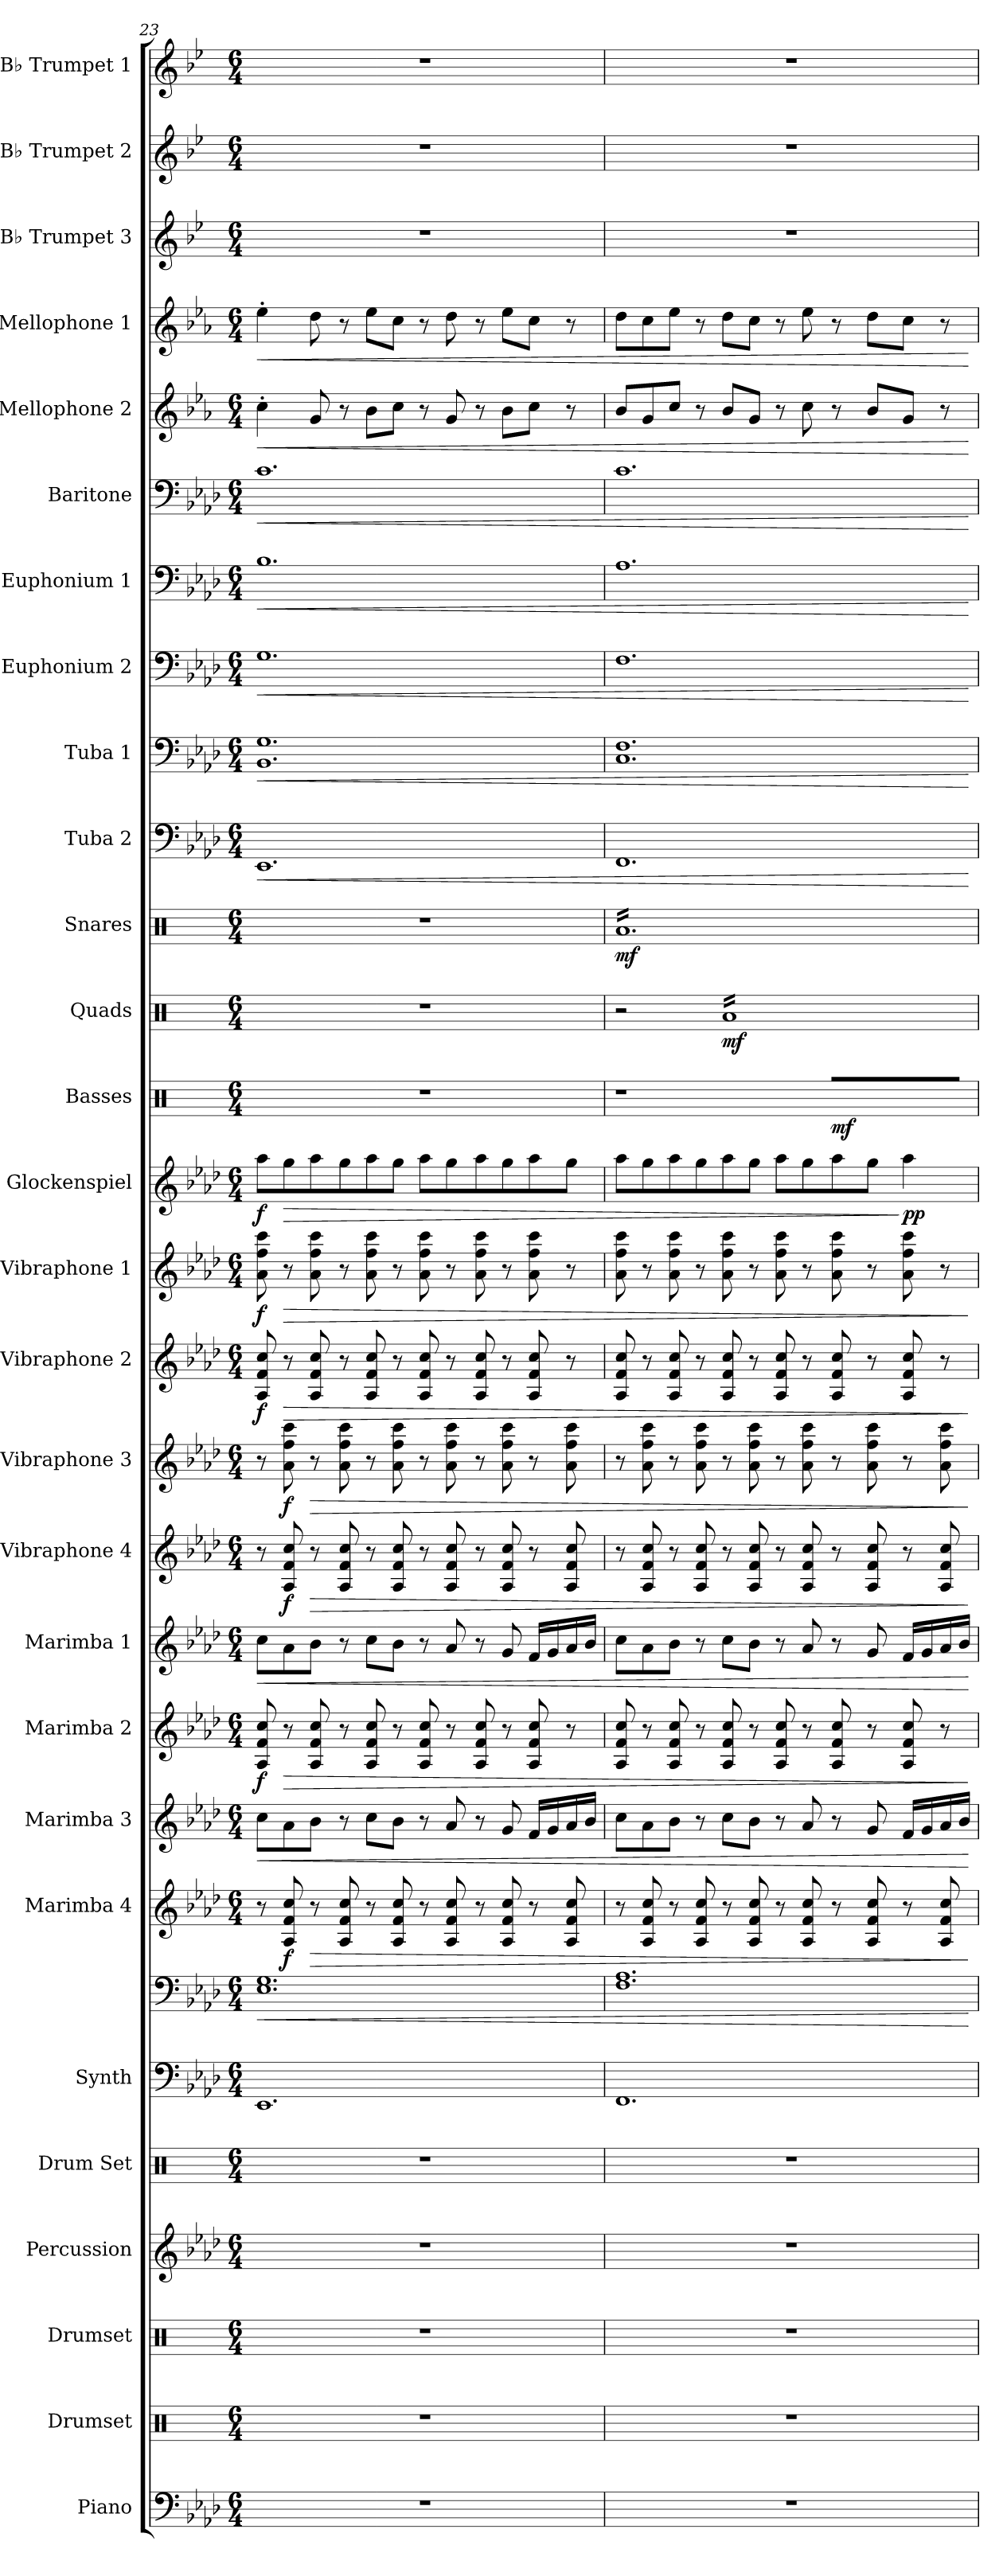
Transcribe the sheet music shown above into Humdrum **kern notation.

**kern	**kern	**kern	**kern	**kern	**kern	**kern	**dynam	**kern	**dynam	**kern	**dynam	**kern	**dynam	**kern	**dynam	**kern	**dynam	**kern	**dynam	**kern	**dynam	**kern	**dynam	**kern	**dynam	**kern	**dynam	**kern	**dynam	**kern	**dynam	**kern	**dynam	**kern	**dynam	**kern	**dynam	**kern	**dynam	**kern	**dynam	**kern	**dynam	**kern	**dynam	**kern	**kern	**kern
*part28	*part27	*part26	*part25	*part24	*part23	*part23	*part23	*part22	*part22	*part21	*part21	*part20	*part20	*part19	*part19	*part18	*part18	*part17	*part17	*part16	*part16	*part15	*part15	*part14	*part14	*part13	*part13	*part12	*part12	*part11	*part11	*part10	*part10	*part9	*part9	*part8	*part8	*part7	*part7	*part6	*part6	*part5	*part5	*part4	*part4	*part3	*part2	*part1
*staff29	*staff28	*staff27	*staff26	*staff25	*staff24	*staff23	*staff23/24	*staff22	*staff22	*staff21	*staff21	*staff20	*staff20	*staff19	*staff19	*staff18	*staff18	*staff17	*staff17	*staff16	*staff16	*staff15	*staff15	*staff14	*staff14	*staff13	*staff13	*staff12	*staff12	*staff11	*staff11	*staff10	*staff10	*staff9	*staff9	*staff8	*staff8	*staff7	*staff7	*staff6	*staff6	*staff5	*staff5	*staff4	*staff4	*staff3	*staff2	*staff1
*I"Piano	*I"Drumset	*I"Drumset	*I"Percussion	*I"Drum Set	*I"Synth	*	*	*I"Marimba 4	*	*I"Marimba 3	*	*I"Marimba 2	*	*I"Marimba 1	*	*I"Vibraphone 4	*	*I"Vibraphone 3	*	*I"Vibraphone 2	*	*I"Vibraphone 1	*	*I"Glockenspiel	*	*I"Basses	*	*I"Quads	*	*I"Snares	*	*I"Tuba 2	*	*I"Tuba 1	*	*I"Euphonium 2	*	*I"Euphonium 1	*	*I"Baritone	*	*I"Mellophone 2	*	*I"Mellophone 1	*	*I"B♭ Trumpet 3	*I"B♭ Trumpet 2	*I"B♭ Trumpet 1
*I'Pno.	*I'D. Set	*I'D. Set	*I'Perc.	*I'D. S.	*I'Synth	*	*	*I'Mrb. 4	*	*I'Mrb. 3	*	*I'Mrb. 2	*	*I'Mrb. 1	*	*I'Vibe. 4	*	*I'Vibe. 3	*	*I'Vibe. 2	*	*I'Vibe. 1	*	*I'Glock.	*	*I'B	*	*I'Q	*	*I'S	*	*I'Tuba 2	*	*I'Tuba 1	*	*I'Euph. 2	*	*I'Euph. 1	*	*I'Bar.	*	*I'Mello. 2	*	*I'Mello. 1	*	*I'B♭ Tpt. 3	*I'B♭ Tpt. 2	*I'B♭ Tpt. 1
*clefF4	*clefX	*clefX	*clefG2	*clefX	*clefF4	*clefF4	*	*clefG2	*	*clefG2	*	*clefG2	*	*clefG2	*	*clefG2	*	*clefG2	*	*clefG2	*	*clefG2	*	*clefG2	*	*clefX	*	*clefX	*	*clefX	*	*clefF4	*	*clefF4	*	*clefF4	*	*clefF4	*	*clefF4	*	*clefG2	*	*clefG2	*	*clefG2	*clefG2	*clefG2
*	*	*	*	*	*	*	*	*	*	*	*	*	*	*	*	*	*	*	*	*	*	*	*	*ITrd-14c-24	*	*	*	*	*	*	*	*	*	*	*	*	*	*	*	*	*	*ITrd4c7	*	*ITrd4c7	*	*ITrd1c2	*ITrd1c2	*ITrd1c2
*k[b-e-a-d-]	*k[]	*k[]	*k[b-e-a-d-]	*k[]	*k[b-e-a-d-]	*k[b-e-a-d-]	*	*k[b-e-a-d-]	*	*k[b-e-a-d-]	*	*k[b-e-a-d-]	*	*k[b-e-a-d-]	*	*k[b-e-a-d-]	*	*k[b-e-a-d-]	*	*k[b-e-a-d-]	*	*k[b-e-a-d-]	*	*k[b-e-a-d-]	*	*k[]	*	*k[]	*	*k[]	*	*k[b-e-a-d-]	*	*k[b-e-a-d-]	*	*k[b-e-a-d-]	*	*k[b-e-a-d-]	*	*k[b-e-a-d-]	*	*k[b-e-a-d-]	*	*k[b-e-a-d-]	*	*k[b-e-a-d-]	*k[b-e-a-d-]	*k[b-e-a-d-]
*M6/4	*M6/4	*M6/4	*M6/4	*M6/4	*M6/4	*M6/4	*	*M6/4	*	*M6/4	*	*M6/4	*	*M6/4	*	*M6/4	*	*M6/4	*	*M6/4	*	*M6/4	*	*M6/4	*	*M6/4	*	*M6/4	*	*M6/4	*	*M6/4	*	*M6/4	*	*M6/4	*	*M6/4	*	*M6/4	*	*M6/4	*	*M6/4	*	*M6/4	*M6/4	*M6/4
=23	=23	=23	=23	=23	=23	=23	=23	=23	=23	=23	=23	=23	=23	=23	=23	=23	=23	=23	=23	=23	=23	=23	=23	=23	=23	=23	=23	=23	=23	=23	=23	=23	=23	=23	=23	=23	=23	=23	=23	=23	=23	=23	=23	=23	=23	=23	=23	=23
!	!	!	!	!	!	!	!LO:HP:b	!	!	!	!LO:HP:b	!	!LO:DY:b	!	!LO:HP:b	!	!	!	!	!	!LO:DY:b	!	!LO:DY:b	!	!LO:DY:b	!	!	!	!	!	!	!	!LO:HP:b	!	!LO:HP:b	!	!LO:HP:b	!	!LO:HP:b	!	!LO:HP:b	!	!LO:HP:b	!	!LO:HP:b	!	!	!
1.r	1.r	1.r	1.r	1.r	1.EE-	1.E- 1.G	<	8r	.	8cc\L	<	8A-/ 8f/ 8cc/	f	8cc\L	<	8r	.	8r	.	8A-/ 8f/ 8cc/	f	8a-\ 8ff\ 8ccc\	f	8aaaa-\L	f	1.r	.	1.r	.	1.r	.	1.EE-	<	1.BB- 1.G	<	1.G	<	1.B-	<	1.c	<	4f'\	<	4a-'\	<	1.r	1.r	1.r
!	!	!	!	!	!	!	!	!	!LO:DY:b	!	!	!	!LO:HP:b	!	!	!	!LO:DY:b	!	!LO:DY:b	!	!LO:HP:b	!	!LO:HP:b	!	!LO:HP:b	!	!	!	!	!	!	!	!	!	!	!	!	!	!	!	!	!	!	!	!	!	!	!
.	.	.	.	.	.	.	.	8A-/ 8f/ 8cc/	f	8a-\	.	8r	>	8a-\	.	8A-/ 8f/ 8cc/	f	8a-\ 8ff\ 8ccc\	f	8r	>	8r	>	8gggg\	>	.	.	.	.	.	.	.	.	.	.	.	.	.	.	.	.	.	.	.	.	.	.	.
!	!	!	!	!	!	!	!	!	!LO:HP:b	!	!	!	!	!	!	!	!LO:HP:b	!	!LO:HP:b	!	!	!	!	!	!	!	!	!	!	!	!	!	!	!	!	!	!	!	!	!	!	!	!	!	!	!	!	!
.	.	.	.	.	.	.	.	8r	>	8b-\J	.	8A-/ 8f/ 8cc/	.	8b-\J	.	8r	>	8r	>	8A-/ 8f/ 8cc/	.	8a-\ 8ff\ 8ccc\	.	8aaaa-\	.	.	.	.	.	.	.	.	.	.	.	.	.	.	.	.	.	8c/	.	8g\	.	.	.	.
.	.	.	.	.	.	.	.	8A-/ 8f/ 8cc/	.	8r	.	8r	.	8r	.	8A-/ 8f/ 8cc/	.	8a-\ 8ff\ 8ccc\	.	8r	.	8r	.	8gggg\	.	.	.	.	.	.	.	.	.	.	.	.	.	.	.	.	.	8r	.	8r	.	.	.	.
.	.	.	.	.	.	.	.	8r	.	8cc\L	.	8A-/ 8f/ 8cc/	.	8cc\L	.	8r	.	8r	.	8A-/ 8f/ 8cc/	.	8a-\ 8ff\ 8ccc\	.	8aaaa-\	.	.	.	.	.	.	.	.	.	.	.	.	.	.	.	.	.	8e-\L	.	8a-\L	.	.	.	.
.	.	.	.	.	.	.	.	8A-/ 8f/ 8cc/	.	8b-\J	.	8r	.	8b-\J	.	8A-/ 8f/ 8cc/	.	8a-\ 8ff\ 8ccc\	.	8r	.	8r	.	8gggg\J	.	.	.	.	.	.	.	.	.	.	.	.	.	.	.	.	.	8f\J	.	8f\J	.	.	.	.
.	.	.	.	.	.	.	.	8r	.	8r	.	8A-/ 8f/ 8cc/	.	8r	.	8r	.	8r	.	8A-/ 8f/ 8cc/	.	8a-\ 8ff\ 8ccc\	.	8aaaa-\L	.	.	.	.	.	.	.	.	.	.	.	.	.	.	.	.	.	8r	.	8r	.	.	.	.
.	.	.	.	.	.	.	.	8A-/ 8f/ 8cc/	.	8a-/	.	8r	.	8a-/	.	8A-/ 8f/ 8cc/	.	8a-\ 8ff\ 8ccc\	.	8r	.	8r	.	8gggg\	.	.	.	.	.	.	.	.	.	.	.	.	.	.	.	.	.	8c/	.	8g\	.	.	.	.
.	.	.	.	.	.	.	.	8r	.	8r	.	8A-/ 8f/ 8cc/	.	8r	.	8r	.	8r	.	8A-/ 8f/ 8cc/	.	8a-\ 8ff\ 8ccc\	.	8aaaa-\	.	.	.	.	.	.	.	.	.	.	.	.	.	.	.	.	.	8r	.	8r	.	.	.	.
.	.	.	.	.	.	.	.	8A-/ 8f/ 8cc/	.	8g/	.	8r	.	8g/	.	8A-/ 8f/ 8cc/	.	8a-\ 8ff\ 8ccc\	.	8r	.	8r	.	8gggg\	.	.	.	.	.	.	.	.	.	.	.	.	.	.	.	.	.	8e-\L	.	8a-\L	.	.	.	.
.	.	.	.	.	.	.	.	8r	.	16f/LL	.	8A-/ 8f/ 8cc/	.	16f/LL	.	8r	.	8r	.	8A-/ 8f/ 8cc/	.	8a-\ 8ff\ 8ccc\	.	8aaaa-\	.	.	.	.	.	.	.	.	.	.	.	.	.	.	.	.	.	8f\J	.	8f\J	.	.	.	.
.	.	.	.	.	.	.	.	.	.	16g/	.	.	.	16g/	.	.	.	.	.	.	.	.	.	.	.	.	.	.	.	.	.	.	.	.	.	.	.	.	.	.	.	.	.	.	.	.	.	.
.	.	.	.	.	.	.	.	8A-/ 8f/ 8cc/	.	16a-/	.	8r	.	16a-/	.	8A-/ 8f/ 8cc/	.	8a-\ 8ff\ 8ccc\	.	8r	.	8r	.	8gggg\J	.	.	.	.	.	.	.	.	.	.	.	.	.	.	.	.	.	8r	.	8r	.	.	.	.
.	.	.	.	.	.	.	.	.	.	16b-/JJ	.	.	.	16b-/JJ	.	.	.	.	.	.	.	.	.	.	.	.	.	.	.	.	.	.	.	.	.	.	.	.	.	.	.	.	.	.	.	.	.	.
!!LO:PB:g=z
=24	=24	=24	=24	=24	=24	=24	=24	=24	=24	=24	=24	=24	=24	=24	=24	=24	=24	=24	=24	=24	=24	=24	=24	=24	=24	=24	=24	=24	=24	=24	=24	=24	=24	=24	=24	=24	=24	=24	=24	=24	=24	=24	=24	=24	=24	=24	=24	=24
!	!	!	!	!	!	!	!	!	!	!	!	!	!	!	!	!	!	!	!	!	!	!	!	!	!	!	!	!	!	!	!LO:DY:b	!	!	!	!	!	!	!	!	!	!	!	!	!	!	!	!	!
*	*	*	*	*	*	*	*	*	*	*	*	*	*	*	*	*	*	*	*	*	*	*	*	*	*	*	*	*	*	*tremolo	*	*	*	*	*	*	*	*	*	*	*	*	*	*	*	*	*	*
1.r	1.r	1.r	1.r	1.r	1.FF	1.F 1.A-	.	8r	.	8cc\L	.	8A-/ 8f/ 8cc/	.	8cc\L	.	8r	.	8r	.	8A-/ 8f/ 8cc/	.	8a-\ 8ff\ 8ccc\	.	8aaaa-\L	.	1r	.	2r	.	16RaLL	mf	1.FF	.	1.C 1.F	.	1.F	.	1.A-	.	1.c	.	8e-/L	.	8g\L	.	1.r	1.r	1.r
.	.	.	.	.	.	.	.	.	.	.	.	.	.	.	.	.	.	.	.	.	.	.	.	.	.	.	.	.	.	16Ra	.	.	.	.	.	.	.	.	.	.	.	.	.	.	.	.	.	.
.	.	.	.	.	.	.	.	8A-/ 8f/ 8cc/	.	8a-\	.	8r	.	8a-\	.	8A-/ 8f/ 8cc/	.	8a-\ 8ff\ 8ccc\	.	8r	.	8r	.	8gggg\	.	.	.	.	.	16Ra	.	.	.	.	.	.	.	.	.	.	.	8c/	.	8f\	.	.	.	.
.	.	.	.	.	.	.	.	.	.	.	.	.	.	.	.	.	.	.	.	.	.	.	.	.	.	.	.	.	.	16Ra	.	.	.	.	.	.	.	.	.	.	.	.	.	.	.	.	.	.
.	.	.	.	.	.	.	.	8r	.	8b-\J	.	8A-/ 8f/ 8cc/	.	8b-\J	.	8r	.	8r	.	8A-/ 8f/ 8cc/	.	8a-\ 8ff\ 8ccc\	.	8aaaa-\	.	.	.	.	.	16Ra	.	.	.	.	.	.	.	.	.	.	.	8f/J	.	8a-\J	.	.	.	.
.	.	.	.	.	.	.	.	.	.	.	.	.	.	.	.	.	.	.	.	.	.	.	.	.	.	.	.	.	.	16Ra	.	.	.	.	.	.	.	.	.	.	.	.	.	.	.	.	.	.
.	.	.	.	.	.	.	.	8A-/ 8f/ 8cc/	.	8r	.	8r	.	8r	.	8A-/ 8f/ 8cc/	.	8a-\ 8ff\ 8ccc\	.	8r	.	8r	.	8gggg\	.	.	.	.	.	16Ra	.	.	.	.	.	.	.	.	.	.	.	8r	.	8r	.	.	.	.
.	.	.	.	.	.	.	.	.	.	.	.	.	.	.	.	.	.	.	.	.	.	.	.	.	.	.	.	.	.	16Ra	.	.	.	.	.	.	.	.	.	.	.	.	.	.	.	.	.	.
!	!	!	!	!	!	!	!	!	!	!	!	!	!	!	!	!	!	!	!	!	!	!	!	!	!	!	!	!	!LO:DY:b	!	!	!	!	!	!	!	!	!	!	!	!	!	!	!	!	!	!	!
*	*	*	*	*	*	*	*	*	*	*	*	*	*	*	*	*	*	*	*	*	*	*	*	*	*	*	*	*tremolo	*	*	*	*	*	*	*	*	*	*	*	*	*	*	*	*	*	*	*	*
.	.	.	.	.	.	.	.	8r	.	8cc\L	.	8A-/ 8f/ 8cc/	.	8cc\L	.	8r	.	8r	.	8A-/ 8f/ 8cc/	.	8a-\ 8ff\ 8ccc\	.	8aaaa-\	.	.	.	16RaLL	mf	16Ra	.	.	.	.	.	.	.	.	.	.	.	8e-/L	.	8g\L	.	.	.	.
.	.	.	.	.	.	.	.	.	.	.	.	.	.	.	.	.	.	.	.	.	.	.	.	.	.	.	.	16Ra	.	16Ra	.	.	.	.	.	.	.	.	.	.	.	.	.	.	.	.	.	.
.	.	.	.	.	.	.	.	8A-/ 8f/ 8cc/	.	8b-\J	.	8r	.	8b-\J	.	8A-/ 8f/ 8cc/	.	8a-\ 8ff\ 8ccc\	.	8r	.	8r	.	8gggg\J	.	.	.	16Ra	.	16Ra	.	.	.	.	.	.	.	.	.	.	.	8c/J	.	8f\J	.	.	.	.
.	.	.	.	.	.	.	.	.	.	.	.	.	.	.	.	.	.	.	.	.	.	.	.	.	.	.	.	16Ra	.	16Ra	.	.	.	.	.	.	.	.	.	.	.	.	.	.	.	.	.	.
.	.	.	.	.	.	.	.	8r	.	8r	.	8A-/ 8f/ 8cc/	.	8r	.	8r	.	8r	.	8A-/ 8f/ 8cc/	.	8a-\ 8ff\ 8ccc\	.	8aaaa-\L	.	.	.	16Ra	.	16Ra	.	.	.	.	.	.	.	.	.	.	.	8r	.	8r	.	.	.	.
.	.	.	.	.	.	.	.	.	.	.	.	.	.	.	.	.	.	.	.	.	.	.	.	.	.	.	.	16Ra	.	16Ra	.	.	.	.	.	.	.	.	.	.	.	.	.	.	.	.	.	.
.	.	.	.	.	.	.	.	8A-/ 8f/ 8cc/	.	8a-/	.	8r	.	8a-/	.	8A-/ 8f/ 8cc/	.	8a-\ 8ff\ 8ccc\	.	8r	.	8r	.	8gggg\	.	.	.	16Ra	.	16Ra	.	.	.	.	.	.	.	.	.	.	.	8f\	.	8a-\	.	.	.	.
.	.	.	.	.	.	.	.	.	.	.	.	.	.	.	.	.	.	.	.	.	.	.	.	.	.	.	.	16Ra	.	16Ra	.	.	.	.	.	.	.	.	.	.	.	.	.	.	.	.	.	.
!	!	!	!	!	!	!	!	!	!	!	!	!	!	!	!	!	!	!	!	!	!	!	!	!	!	!	!LO:DY:b	!	!	!	!	!	!	!	!	!	!	!	!	!	!	!	!	!	!	!	!	!
*	*	*	*	*	*	*	*	*	*	*	*	*	*	*	*	*	*	*	*	*	*	*	*	*	*	*tremolo	*	*	*	*	*	*	*	*	*	*	*	*	*	*	*	*	*	*	*	*	*	*
.	.	.	.	.	.	.	.	8r	.	8r	.	8A-/ 8f/ 8cc/	.	8r	.	8r	.	8r	.	8A-/ 8f/ 8cc/	.	8a-\ 8ff\ 8ccc\	.	8aaaa-\	.	16R/LL	mf	16Ra	.	16Ra	.	.	.	.	.	.	.	.	.	.	.	8r	.	8r	.	.	.	.
.	.	.	.	.	.	.	.	.	.	.	.	.	.	.	.	.	.	.	.	.	.	.	.	.	.	16R/	.	16Ra	.	16Ra	.	.	.	.	.	.	.	.	.	.	.	.	.	.	.	.	.	.
.	.	.	.	.	.	.	.	8A-/ 8f/ 8cc/	.	8g/	.	8r	.	8g/	.	8A-/ 8f/ 8cc/	.	8a-\ 8ff\ 8ccc\	.	8r	.	8r	.	8gggg\J	.	16R/	.	16Ra	.	16Ra	.	.	.	.	.	.	.	.	.	.	.	8e-/L	.	8g\L	.	.	.	.
.	.	.	.	.	.	.	.	.	.	.	.	.	.	.	.	.	.	.	.	.	.	.	.	.	.	16R/	.	16Ra	.	16Ra	.	.	.	.	.	.	.	.	.	.	.	.	.	.	.	.	.	.
!	!	!	!	!	!	!	!	!	!	!	!	!	!	!	!	!	!	!	!	!	!	!	!	!	!LO:DY:n=1:b	!	!	!	!	!	!	!	!	!	!	!	!	!	!	!	!	!	!	!	!	!	!	!
.	.	.	.	.	.	.	.	8r	.	16f/LL	.	8A-/ 8f/ 8cc/	.	16f/LL	.	8r	.	8r	.	8A-/ 8f/ 8cc/	.	8a-\ 8ff\ 8ccc\	.	4aaaa-\	] pp	16R/	.	16Ra	.	16Ra	.	.	.	.	.	.	.	.	.	.	.	8c/J	.	8f\J	.	.	.	.
.	.	.	.	.	.	.	.	.	.	16g/	.	.	.	16g/	.	.	.	.	.	.	.	.	.	.	.	16R/	.	16Ra	.	16Ra	.	.	.	.	.	.	.	.	.	.	.	.	.	.	.	.	.	.
.	.	.	.	.	.	.	.	8A-/ 8f/ 8cc/	.	16a-/	.	8r	.	16a-/	.	8A-/ 8f/ 8cc/	.	8a-\ 8ff\ 8ccc\	.	8r	.	8r	.	.	.	16R/	.	16Ra	.	16Ra	.	.	.	.	.	.	.	.	.	.	.	8r	.	8r	.	.	.	.
.	.	.	.	.	.	.	.	.	.	16b-/JJ	.	.	.	16b-/JJ	.	.	.	.	.	.	.	.	.	.	.	16R/JJ	.	16RaJJ	.	16RaJJ	.	.	.	.	.	.	.	.	.	.	.	.	.	.	.	.	.	.
*	*	*	*	*	*	*	*	*	*	*	*	*	*	*	*	*	*	*	*	*	*	*	*	*	*	*	*	*	*	*Xtremolo	*	*	*	*	*	*	*	*	*	*	*	*	*	*	*	*	*	*
*	*	*	*	*	*	*	*	*	*	*	*	*	*	*	*	*	*	*	*	*	*	*	*	*	*	*	*	*Xtremolo	*	*	*	*	*	*	*	*	*	*	*	*	*	*	*	*	*	*	*	*
*	*	*	*	*	*	*	*	*	*	*	*	*	*	*	*	*	*	*	*	*	*	*	*	*	*	*Xtremolo	*	*	*	*	*	*	*	*	*	*	*	*	*	*	*	*	*	*	*	*	*	*
.	.	.	.	.	.	.	[	.	]	.	[	.	]	.	[	.	]	.	]	.	]	.	]	.	.	.	.	.	.	.	.	.	[	.	[	.	[	.	[	.	[	.	[	.	[	.	.	.
=	=	=	=	=	=	=	=	=	=	=	=	=	=	=	=	=	=	=	=	=	=	=	=	=	=	=	=	=	=	=	=	=	=	=	=	=	=	=	=	=	=	=	=	=	=	=	=	=
*-	*-	*-	*-	*-	*-	*-	*-	*-	*-	*-	*-	*-	*-	*-	*-	*-	*-	*-	*-	*-	*-	*-	*-	*-	*-	*-	*-	*-	*-	*-	*-	*-	*-	*-	*-	*-	*-	*-	*-	*-	*-	*-	*-	*-	*-	*-	*-	*-
